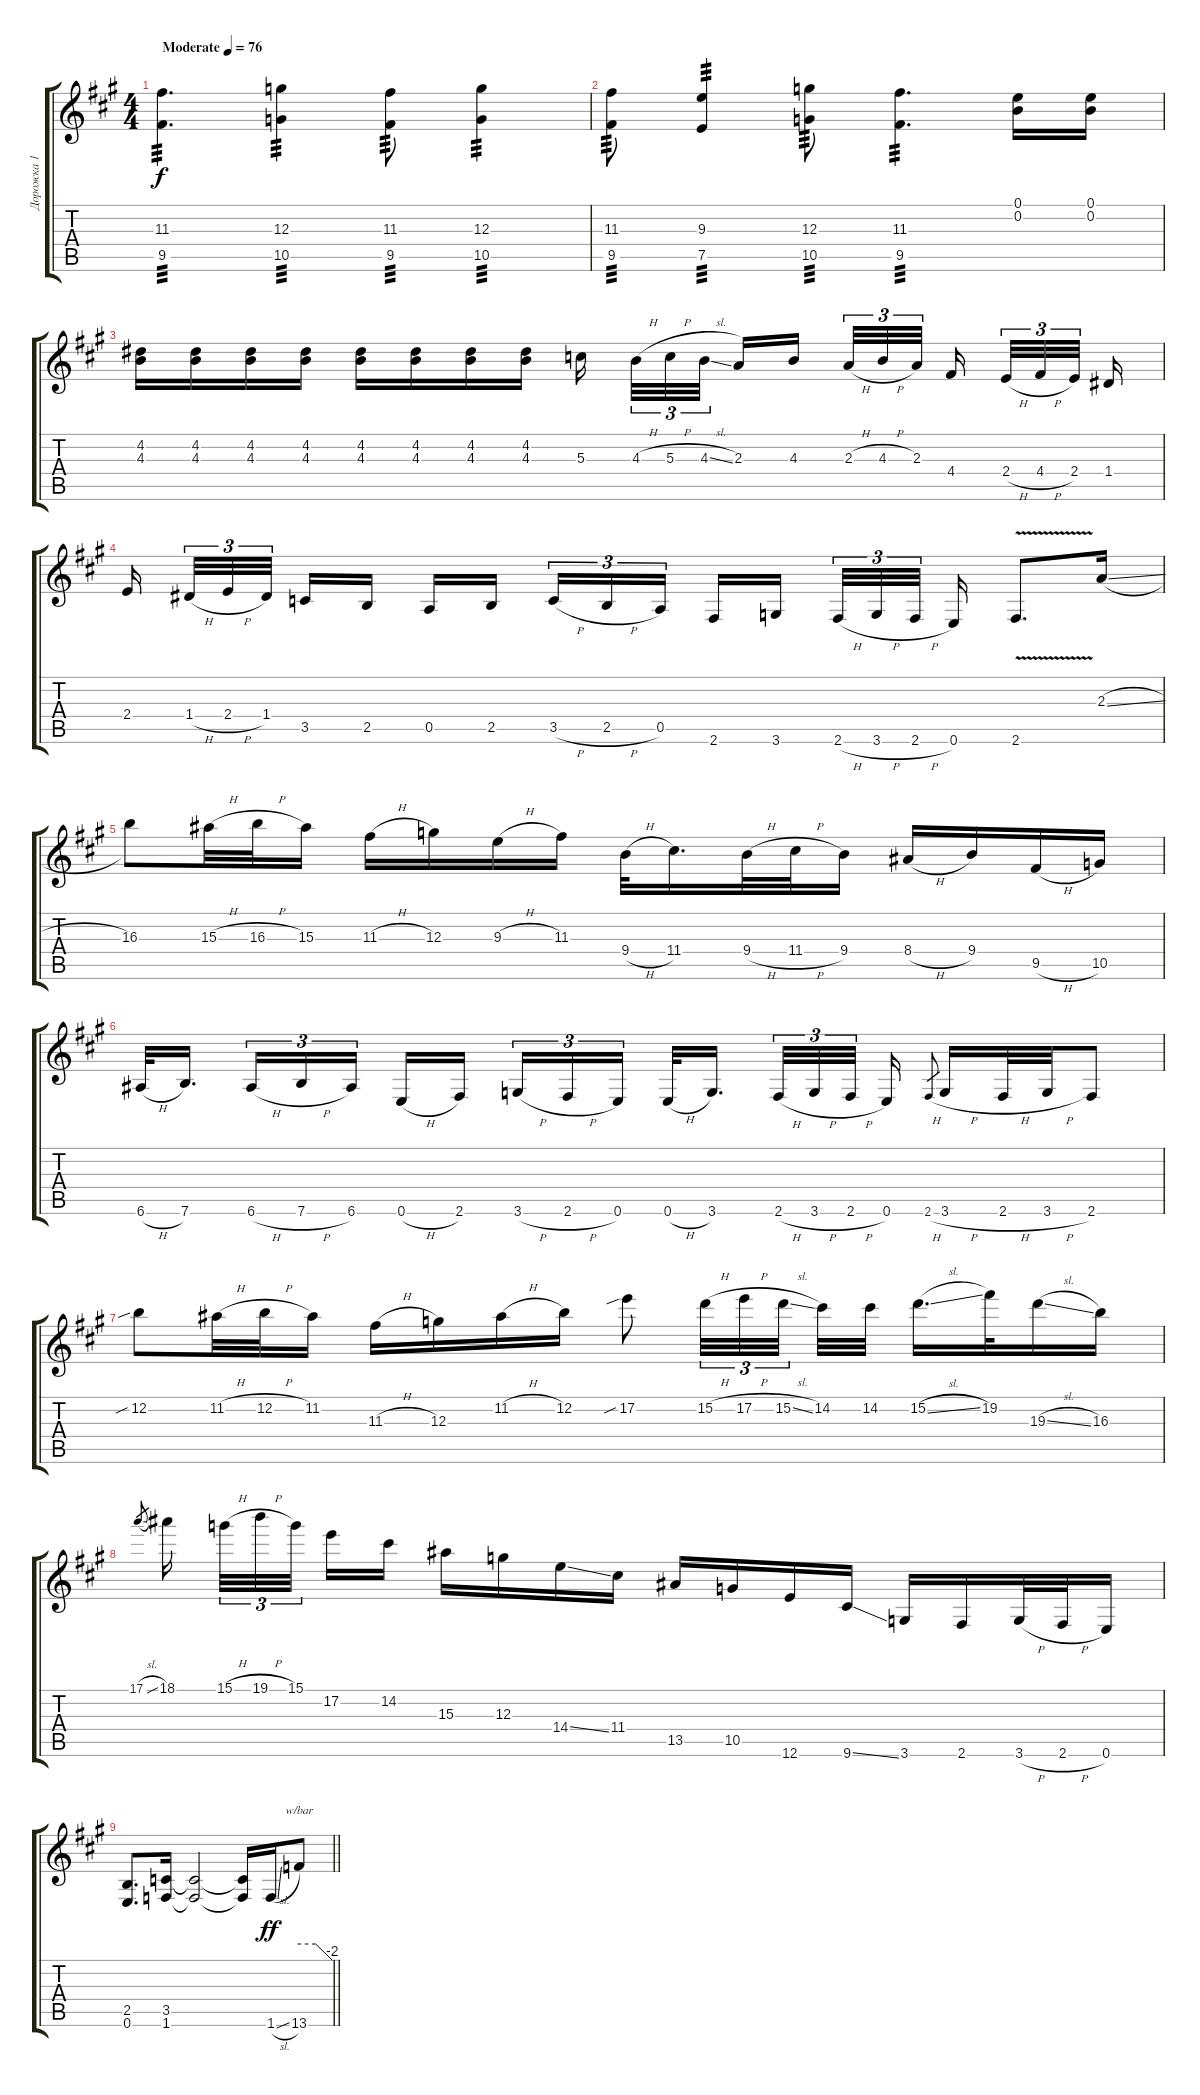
\track ("Дорожка 1" "Дорожка 1") {instrument overdrivenguitar}
\staff {score tabs}
\tuning (E4 B3 G3 D3 A2 E2) {hide}
\ts (4 4)
\tempo (76 "Moderate")
\tempo 86
\tempo (76 "Moderate")
\clef g2
\ks f#minor
(11.3 9.5).4{d tp 3 dy f instrument overdrivenguitar} (12.3 10.5).4{tp 3} (11.3 9.5).8{tp 3} (12.3 10.5).4{tp 3} |
(11.3 9.5).8{tp 3} (9.3 7.5).4{tp 3} (12.3 10.5).8{tp 3} (11.3 9.5).4{d tp 3} (0.1 0.2).16 (0.1 0.2).16 |
(4.2 4.3).16 (4.2 4.3).16 (4.2 4.3).16 (4.2 4.3).16 (4.2 4.3).16 (4.2 4.3).16 (4.2 4.3).16 (4.2 4.3).16 5.3.16{beam splitsecondary} 4.3{h}.32{tu (3 2)} 5.3{h}.32{tu (3 2)} 4.3{sl}.32{tu (3 2) beam splitsecondary} 2.3.16 4.3.16 2.3{h}.32{tu (3 2)} 4.3{h}.32{tu (3 2)} 2.3.32{tu (3 2) beam splitsecondary} 4.4.16{beam splitsecondary} 2.4{h}.32{tu (3 2)} 4.4{h}.32{tu (3 2)} 2.4.32{tu (3 2) beam splitsecondary} 1.4.16 |
2.4.16{beam splitsecondary} 1.4{h}.32{tu (3 2)} 2.4{h}.32{tu (3 2)} 1.4.32{tu (3 2) beam splitsecondary} 3.5.16 2.5.16 0.5.16 2.5.16{beam splitsecondary} 3.5{h}.16{tu (3 2)} 2.5{h}.16{tu (3 2)} 0.5.16{tu (3 2)} 2.6.16 3.6.16{beam splitsecondary} 2.6{h}.32{tu (3 2)} 3.6{h}.32{tu (3 2)} 2.6{h}.32{tu (3 2) beam splitsecondary} 0.6.16 2.6{v}.8{d} 2.3{sl}.16 |
16.3.8 15.3{h}.32 16.3{h}.32 15.3.16 11.3{h}.16 12.3.16 9.3{h}.16 11.3.16 9.4{h}.32 11.4.16{d} 9.4{h}.32 11.4{h}.32 9.4.16 8.4{h}.16 9.4.16 9.5{h}.16 10.5.16 |
6.6{h}.32 7.6.16{d beam splitsecondary} 6.6{h}.16{tu (3 2)} 7.6{h}.16{tu (3 2)} 6.6.16{tu (3 2)} 0.6{h}.16 2.6.16{beam splitsecondary} 3.6{h}.16{tu (3 2)} 2.6{h}.16{tu (3 2)} 0.6.16{tu (3 2)} 0.6{h}.32 3.6.16{d beam splitsecondary} 2.6{h}.32{tu (3 2)} 3.6{h}.32{tu (3 2)} 2.6{h}.32{tu (3 2) beam splitsecondary} 0.6.16 2.6{h}.8{gr} 3.6{h}.16 2.6{h}.32 3.6{h}.32 2.6.8 |
12.2{sib}.8 11.2{h}.32 12.2{h}.32 11.2.16 11.3{h}.16 12.3.16 11.2{h}.16 12.2.16 17.2{sib}.8 15.2{h}.32{tu (3 2)} 17.2{h}.32{tu (3 2)} 15.2{sl}.32{tu (3 2) beam splitsecondary} 14.2.32 14.2.32 15.2{sl}.16{d} 19.2.32 19.3{sl}.16 16.3.16 |
17.1{sl}.8{gr} 18.1.16{beam splitsecondary} 15.1{h}.32{tu (3 2)} 19.1{h}.32{tu (3 2)} 15.1.32{tu (3 2) beam splitsecondary} 17.2.16 14.2.16 15.3.16 12.3.16 14.4{ss}.16 11.4.16 13.5.16 10.5.16 12.6.16 9.6{ss}.16 3.6.16 2.6.16 3.6{h}.32 2.6{h}.32 0.6.16 |
\barLineRight lightlight
(2.5 0.6).8{d} (3.5 1.6).16 (3.5{t} 1.6{t}).2 (3.5{t} 1.6{t}).16 1.6{sl}.16{dy ff} 13.6.8{tbe (custom default 0 0 30 0 60 -8)}
